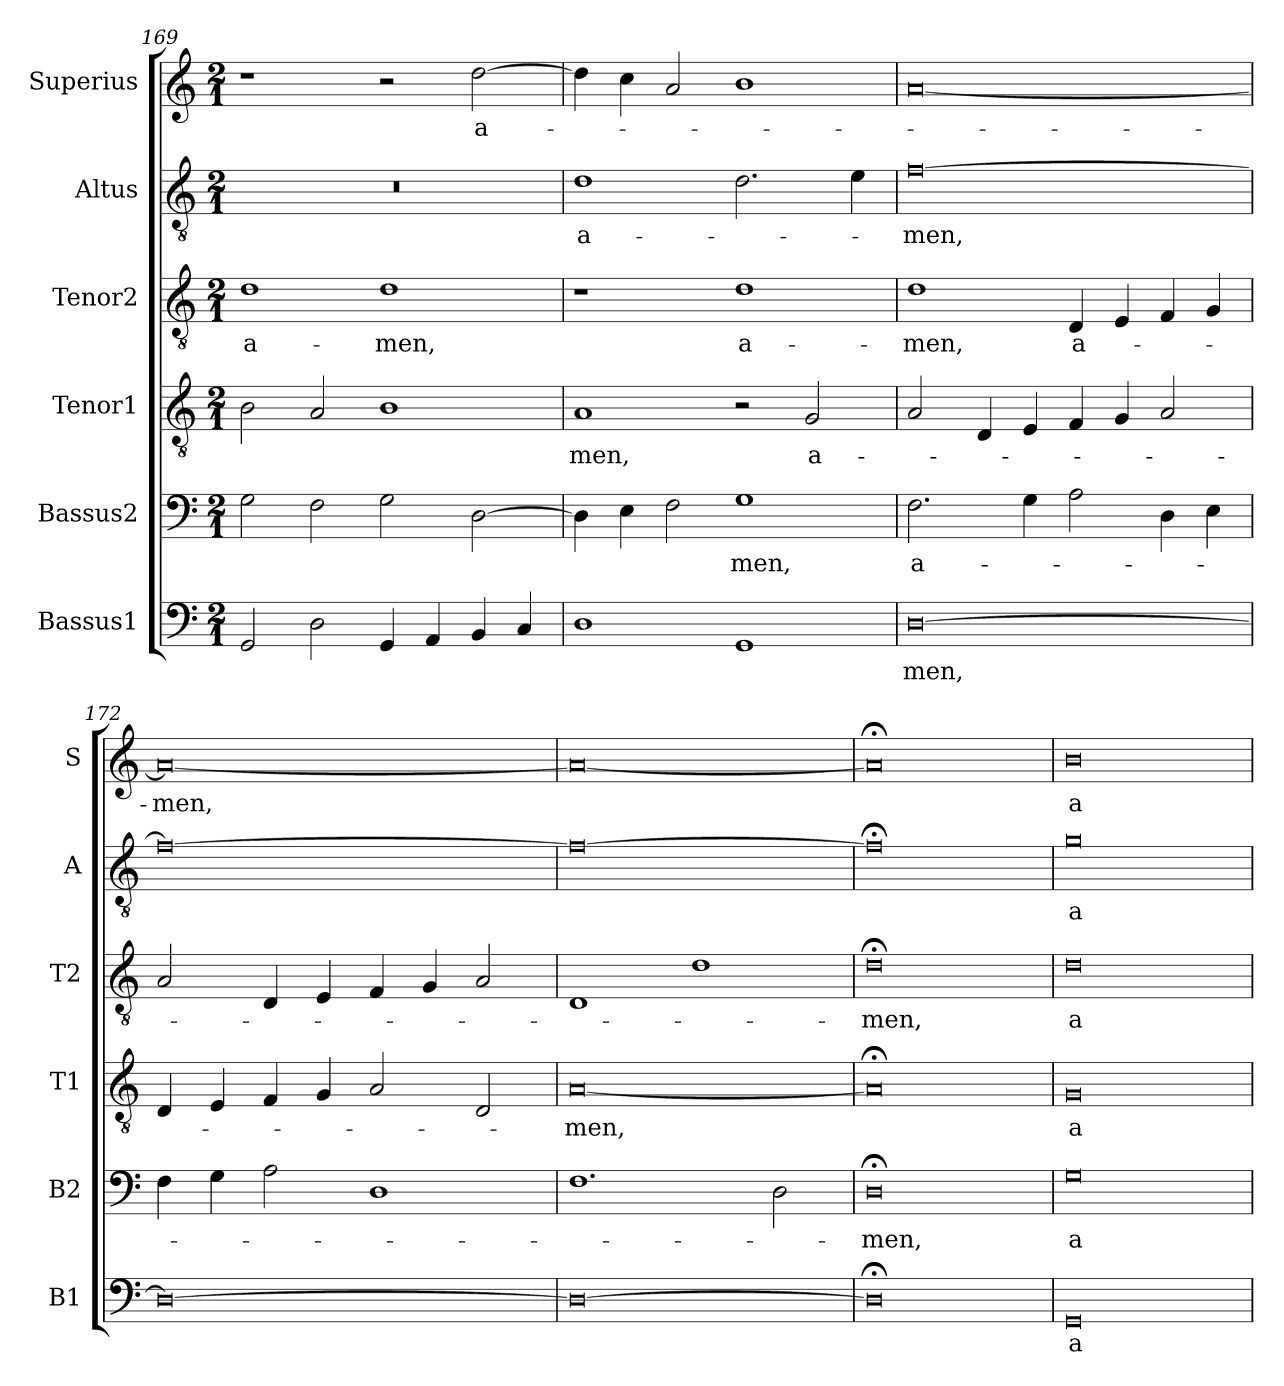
**kern	**text	**kern	**text	**kern	**text	**kern	**text	**kern	**text	**kern	**text
*part6	*part6	*part5	*part5	*part4	*part4	*part3	*part3	*part2	*part2	*part1	*part1
*staff6	*staff6	*staff5	*staff5	*staff4	*staff4	*staff3	*staff3	*staff2	*staff2	*staff1	*staff1
*I"Bassus1	*	*I"Bassus2	*	*I"Tenor1	*	*I"Tenor2	*	*I"Altus	*	*I"Superius	*
*I'B1	*	*I'B2	*	*I'T1	*	*I'T2	*	*I'A	*	*I'S	*
*clefF4	*	*clefF4	*	*clefGv2	*	*clefGv2	*	*clefGv2	*	*clefG2	*
*k[]	*	*k[]	*	*k[]	*	*k[]	*	*k[]	*	*k[]	*
*M2/1	*	*M2/1	*	*M2/1	*	*M2/1	*	*M2/1	*	*M2/1	*
=169	=169	=169	=169	=169	=169	=169	=169	=169	=169	=169	=169
2GG/	.	2G\	.	2B\	.	1d	a-	0r	.	1r	.
2D\	.	2F\	.	2A/	.	.	.	.	.	.	.
4GG/	.	2G\	.	1B	.	1d	-men,	.	.	2r	.
4AA/	.	.	.	.	.	.	.	.	.	.	.
4BB/	.	[2D\	.	.	.	.	.	.	.	[2dd\	a-
4C/	.	.	.	.	.	.	.	.	.	.	.
=170	=170	=170	=170	=170	=170	=170	=170	=170	=170	=170	=170
1D	.	4D\]	.	1A	-men,	1r	.	1d	a-	4dd\]	.
.	.	4E\	.	.	.	.	.	.	.	4cc\	.
.	.	2F\	.	.	.	.	.	.	.	2a/	.
1GG	.	1G	-men,	2r	.	1d	a-	2.d\	.	1b	.
.	.	.	.	2G/	a-	.	.	.	.	.	.
.	.	.	.	.	.	.	.	4e\	.	.	.
=171	=171	=171	=171	=171	=171	=171	=171	=171	=171	=171	=171
[0D	-men,	2.F\	a-	2A/	.	1d	-men,	[0f	-men,	[0a	.
.	.	.	.	4D/	.	.	.	.	.	.	.
.	.	4G\	.	4E/	.	.	.	.	.	.	.
.	.	2A\	.	4F/	.	4D/	a-	.	.	.	.
.	.	.	.	4G/	.	4E/	.	.	.	.	.
.	.	4D\	.	2A/	.	4F/	.	.	.	.	.
.	.	4E\	.	.	.	4G/	.	.	.	.	.
=172	=172	=172	=172	=172	=172	=172	=172	=172	=172	=172	=172
0D_	.	4F\	.	4D/	.	2A/	.	0f_	.	0a_	-men,
.	.	4G\	.	4E/	.	.	.	.	.	.	.
.	.	2A\	.	4F/	.	4D/	.	.	.	.	.
.	.	.	.	4G/	.	4E/	.	.	.	.	.
.	.	1D	.	2A/	.	4F/	.	.	.	.	.
.	.	.	.	.	.	4G/	.	.	.	.	.
.	.	.	.	2D/	.	2A/	.	.	.	.	.
=173	=173	=173	=173	=173	=173	=173	=173	=173	=173	=173	=173
0D_	.	1.F	.	[0A	-men,	1D	.	0f_	.	0a_	.
.	.	.	.	.	.	1d	.	.	.	.	.
.	.	2D\	.	.	.	.	.	.	.	.	.
=174	=174	=174	=174	=174	=174	=174	=174	=174	=174	=174	=174
0D;<]	.	0D;<	-men,	0A;<]	.	0d;<	-men,	0f;<]	.	0a;<]	.
=175	=175	=175	=175	=175	=175	=175	=175	=175	=175	=175	=175
0GG	a-	0G	a-	0G	a-	0d	a-	0g	a-	0b	a-
=	=	=	=	=	=	=	=	=	=	=	=
*-	*-	*-	*-	*-	*-	*-	*-	*-	*-	*-	*-
